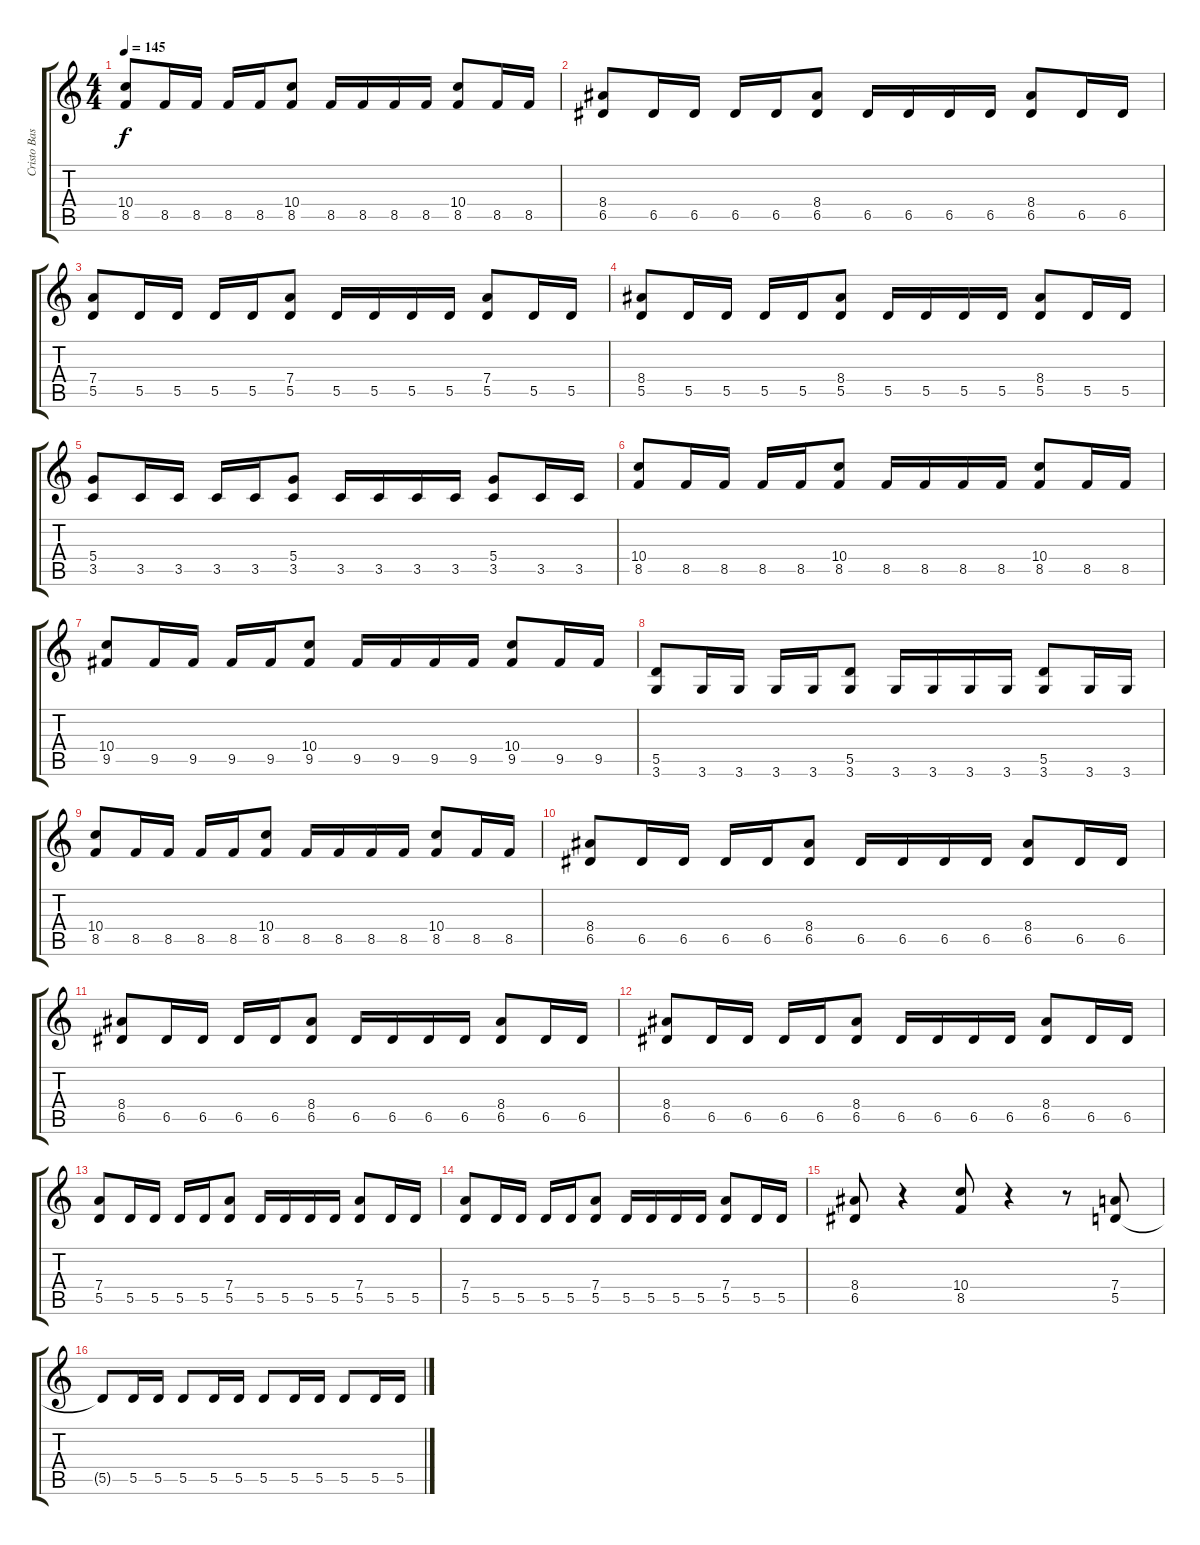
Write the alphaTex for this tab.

\track ("Cristo Base" "Cristo Bas") {instrument distortionguitar}
\staff {score tabs}
\tuning (E4 B3 G3 D3 A2 E2) {hide}
\ts (4 4)
\tempo 145
\clef g2
\ks c
(10.4 8.5).8{dy f} 8.5.16 8.5.16 8.5.16 8.5.16 (10.4 8.5).8 8.5.16 8.5.16 8.5.16 8.5.16 (10.4 8.5).8 8.5.16 8.5.16 |
(8.4 6.5).8 6.5.16 6.5.16 6.5.16 6.5.16 (8.4 6.5).8 6.5.16 6.5.16 6.5.16 6.5.16 (8.4 6.5).8 6.5.16 6.5.16 |
(7.4 5.5).8 5.5.16 5.5.16 5.5.16 5.5.16 (7.4 5.5).8 5.5.16 5.5.16 5.5.16 5.5.16 (7.4 5.5).8 5.5.16 5.5.16 |
(8.4 5.5).8 5.5.16 5.5.16 5.5.16 5.5.16 (8.4 5.5).8 5.5.16 5.5.16 5.5.16 5.5.16 (8.4 5.5).8 5.5.16 5.5.16 |
(5.4 3.5).8 3.5.16 3.5.16 3.5.16 3.5.16 (5.4 3.5).8 3.5.16 3.5.16 3.5.16 3.5.16 (5.4 3.5).8 3.5.16 3.5.16 |
(10.4 8.5).8 8.5.16 8.5.16 8.5.16 8.5.16 (10.4 8.5).8 8.5.16 8.5.16 8.5.16 8.5.16 (10.4 8.5).8 8.5.16 8.5.16 |
(10.4 9.5).8 9.5.16 9.5.16 9.5.16 9.5.16 (10.4 9.5).8 9.5.16 9.5.16 9.5.16 9.5.16 (10.4 9.5).8 9.5.16 9.5.16 |
(5.5 3.6).8 3.6.16 3.6.16 3.6.16 3.6.16 (5.5 3.6).8 3.6.16 3.6.16 3.6.16 3.6.16 (5.5 3.6).8 3.6.16 3.6.16 |
(10.4 8.5).8 8.5.16 8.5.16 8.5.16 8.5.16 (10.4 8.5).8 8.5.16 8.5.16 8.5.16 8.5.16 (10.4 8.5).8 8.5.16 8.5.16 |
(8.4 6.5).8 6.5.16 6.5.16 6.5.16 6.5.16 (8.4 6.5).8 6.5.16 6.5.16 6.5.16 6.5.16 (8.4 6.5).8 6.5.16 6.5.16 |
(8.4 6.5).8 6.5.16 6.5.16 6.5.16 6.5.16 (8.4 6.5).8 6.5.16 6.5.16 6.5.16 6.5.16 (8.4 6.5).8 6.5.16 6.5.16 |
(8.4 6.5).8 6.5.16 6.5.16 6.5.16 6.5.16 (8.4 6.5).8 6.5.16 6.5.16 6.5.16 6.5.16 (8.4 6.5).8 6.5.16 6.5.16 |
(7.4 5.5).8 5.5.16 5.5.16 5.5.16 5.5.16 (7.4 5.5).8 5.5.16 5.5.16 5.5.16 5.5.16 (7.4 5.5).8 5.5.16 5.5.16 |
(7.4 5.5).8 5.5.16 5.5.16 5.5.16 5.5.16 (7.4 5.5).8 5.5.16 5.5.16 5.5.16 5.5.16 (7.4 5.5).8 5.5.16 5.5.16 |
(8.4 6.5).8 r.4 (10.4 8.5).8 r.4 r.8 (7.4 5.5).8 |
5.5{t}.8 5.5.16 5.5.16 5.5.8 5.5.16 5.5.16 5.5.8 5.5.16 5.5.16 5.5.8 5.5.16 5.5.16
